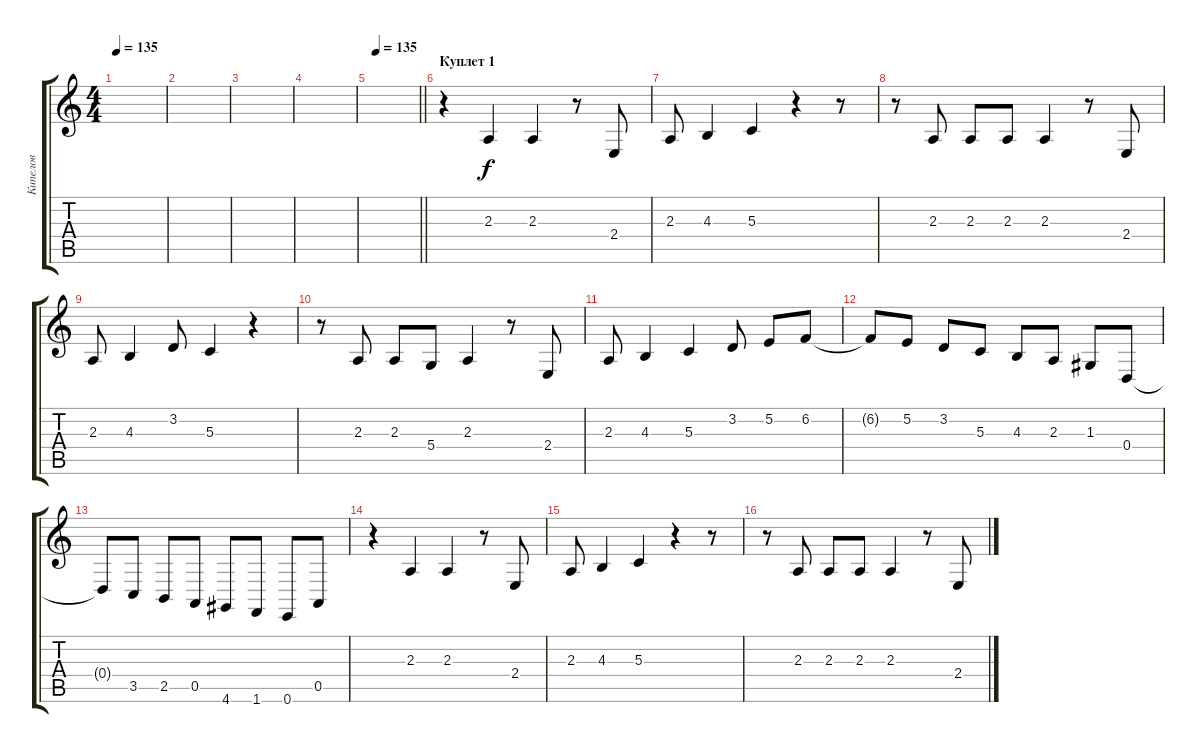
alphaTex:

\track ("Кипелов" "Кипелов") {instrument sopranosax}
\staff {score tabs}
\tuning (E4 B3 G3 D3 A2 E2) {hide}
\ts (4 4)
\tempo 135
\clef g2
\ks c
|
|
|
|
\tempo (135 0.125)
\barLineRight lightlight
|
\section ("" "Куплет 1")
r.4 2.3.4 2.3.4 r.8 2.4.8 |
2.3.8 4.3.4 5.3.4 r.4 r.8 |
r.8 2.3.8 2.3.8 2.3.8 2.3.4 r.8 2.4.8 |
2.3.8 4.3.4 3.2.8 5.3.4 r.4 |
r.8 2.3.8 2.3.8 5.4.8 2.3.4 r.8 2.4.8 |
2.3.8 4.3.4 5.3.4 3.2.8 5.2.8 6.2.8 |
6.2{t}.8 5.2.8 3.2.8 5.3.8 4.3.8 2.3.8 1.3.8 0.4.8 |
0.4{t}.8 3.5.8 2.5.8 0.5.8 4.6.8 1.6.8 0.6.8 0.5.8 |
r.4 2.3.4 2.3.4 r.8 2.4.8 |
2.3.8 4.3.4 5.3.4 r.4 r.8 |
r.8 2.3.8 2.3.8 2.3.8 2.3.4 r.8 2.4.8
